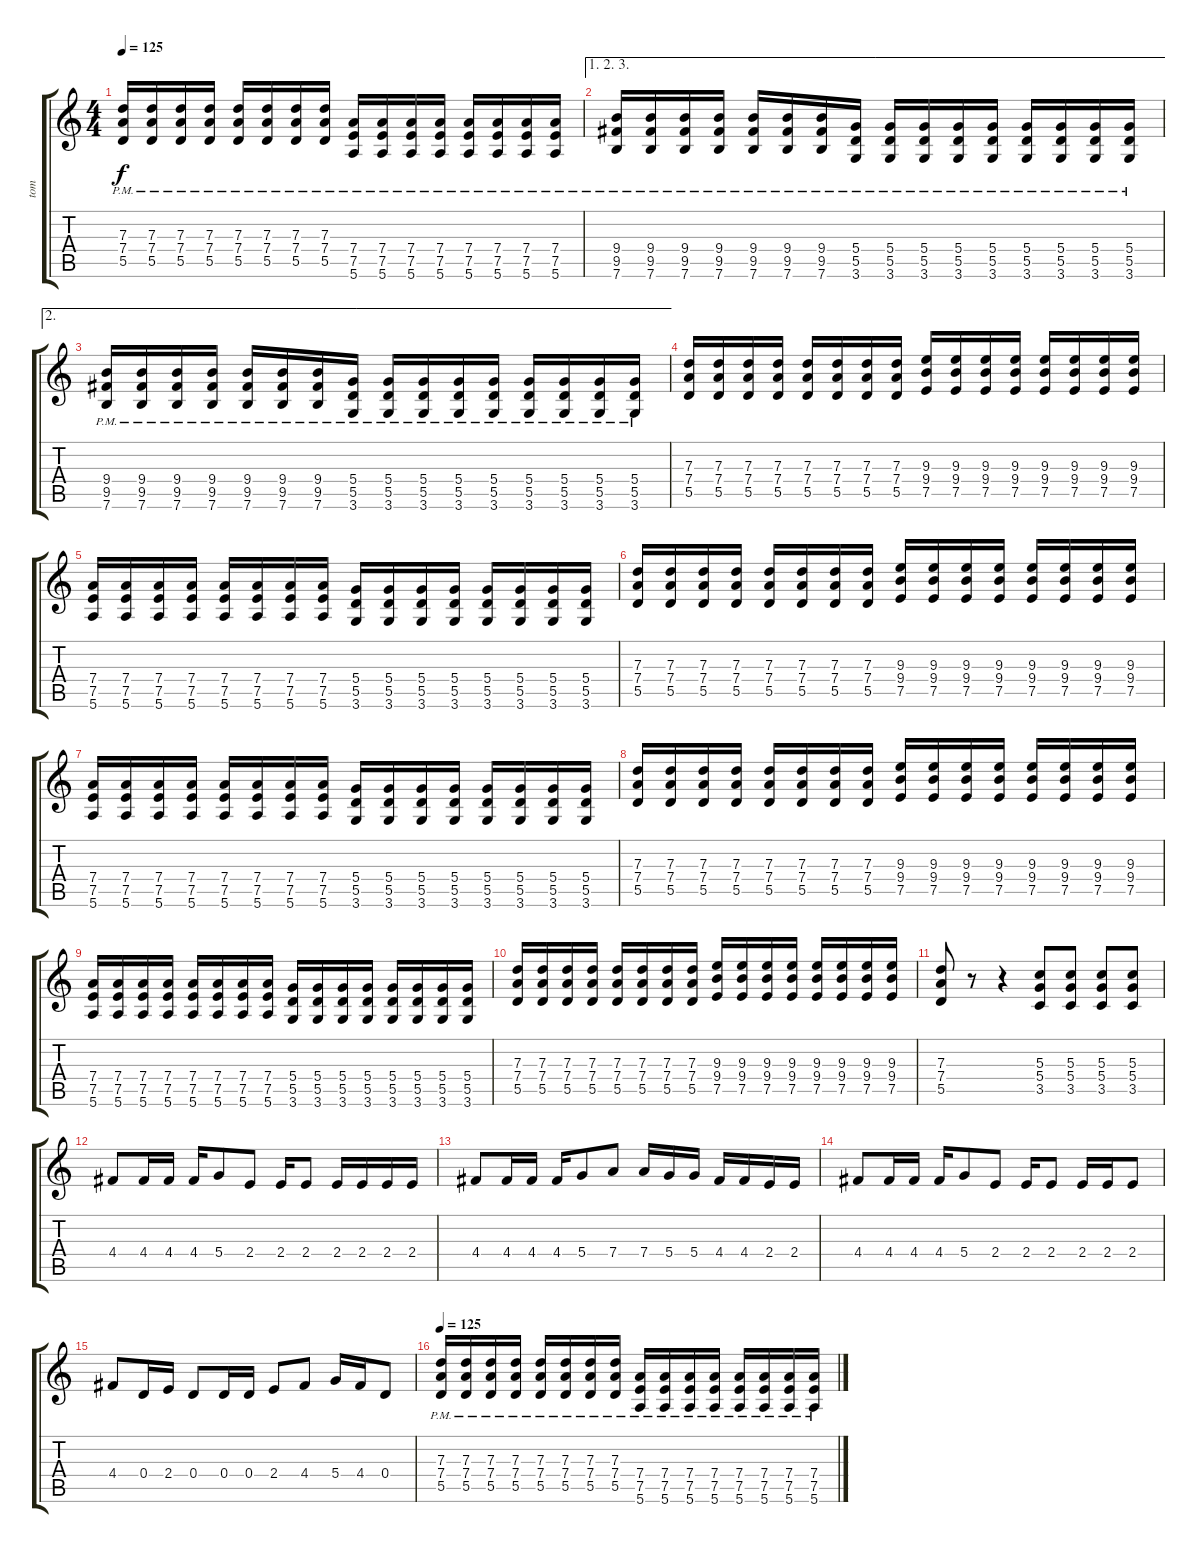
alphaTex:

\track ("tom" "tom") {instrument distortionguitar}
\staff {score tabs}
\tuning (E4 B3 G3 D3 A2 E2) {hide}
\ts (4 4)
\tempo 125
\clef g2
\ks c
(7.3{pm} 7.4{pm} 5.5{pm}).16{dy f} (7.3{pm} 7.4{pm} 5.5{pm}).16 (7.3{pm} 7.4{pm} 5.5{pm}).16 (7.3{pm} 7.4{pm} 5.5{pm}).16 (7.3{pm} 7.4{pm} 5.5{pm}).16 (7.3{pm} 7.4{pm} 5.5{pm}).16 (7.3{pm} 7.4{pm} 5.5{pm}).16 (7.3{pm} 7.4{pm} 5.5{pm}).16 (7.4{pm} 7.5{pm} 5.6{pm}).16 (7.4{pm} 7.5{pm} 5.6{pm}).16 (7.4{pm} 7.5{pm} 5.6{pm}).16 (7.4{pm} 7.5{pm} 5.6{pm}).16 (7.4{pm} 7.5{pm} 5.6{pm}).16 (7.4{pm} 7.5{pm} 5.6{pm}).16 (7.4{pm} 7.5{pm} 5.6{pm}).16 (7.4{pm} 7.5{pm} 5.6{pm}).16 |
\ae (1 2 3)
(9.4{pm} 9.5{pm} 7.6{pm}).16 (9.4{pm} 9.5{pm} 7.6{pm}).16 (9.4{pm} 9.5{pm} 7.6{pm}).16 (9.4{pm} 9.5{pm} 7.6{pm}).16 (9.4{pm} 9.5{pm} 7.6{pm}).16 (9.4{pm} 9.5{pm} 7.6{pm}).16 (9.4{pm} 9.5{pm} 7.6{pm}).16 (5.4{pm} 5.5{pm} 3.6{pm}).16 (5.4{pm} 5.5{pm} 3.6{pm}).16 (5.4{pm} 5.5{pm} 3.6{pm}).16 (5.4{pm} 5.5{pm} 3.6{pm}).16 (5.4{pm} 5.5{pm} 3.6{pm}).16 (5.4{pm} 5.5{pm} 3.6{pm}).16 (5.4{pm} 5.5{pm} 3.6{pm}).16 (5.4{pm} 5.5{pm} 3.6{pm}).16 (5.4{pm} 5.5{pm} 3.6{pm}).16 |
\ae 2
(9.4{pm} 9.5{pm} 7.6{pm}).16 (9.4{pm} 9.5{pm} 7.6{pm}).16 (9.4{pm} 9.5{pm} 7.6{pm}).16 (9.4{pm} 9.5{pm} 7.6{pm}).16 (9.4{pm} 9.5{pm} 7.6{pm}).16 (9.4{pm} 9.5{pm} 7.6{pm}).16 (9.4{pm} 9.5{pm} 7.6{pm}).16 (5.4{pm} 5.5{pm} 3.6{pm}).16 (5.4{pm} 5.5{pm} 3.6{pm}).16 (5.4{pm} 5.5{pm} 3.6{pm}).16 (5.4{pm} 5.5{pm} 3.6{pm}).16 (5.4{pm} 5.5{pm} 3.6{pm}).16 (5.4{pm} 5.5{pm} 3.6{pm}).16 (5.4{pm} 5.5{pm} 3.6{pm}).16 (5.4{pm} 5.5{pm} 3.6{pm}).16 (5.4{pm} 5.5{pm} 3.6{pm}).16 |
(7.3 7.4 5.5).16 (7.3 7.4 5.5).16 (7.3 7.4 5.5).16 (7.3 7.4 5.5).16 (7.3 7.4 5.5).16 (7.3 7.4 5.5).16 (7.3 7.4 5.5).16 (7.3 7.4 5.5).16 (9.3 9.4 7.5).16 (9.3 9.4 7.5).16 (9.3 9.4 7.5).16 (9.3 9.4 7.5).16 (9.3 9.4 7.5).16 (9.3 9.4 7.5).16 (9.3 9.4 7.5).16 (9.3 9.4 7.5).16 |
(7.4 7.5 5.6).16 (7.4 7.5 5.6).16 (7.4 7.5 5.6).16 (7.4 7.5 5.6).16 (7.4 7.5 5.6).16 (7.4 7.5 5.6).16 (7.4 7.5 5.6).16 (7.4 7.5 5.6).16 (5.4 5.5 3.6).16 (5.4 5.5 3.6).16 (5.4 5.5 3.6).16 (5.4 5.5 3.6).16 (5.4 5.5 3.6).16 (5.4 5.5 3.6).16 (5.4 5.5 3.6).16 (5.4 5.5 3.6).16 |
(7.3 7.4 5.5).16 (7.3 7.4 5.5).16 (7.3 7.4 5.5).16 (7.3 7.4 5.5).16 (7.3 7.4 5.5).16 (7.3 7.4 5.5).16 (7.3 7.4 5.5).16 (7.3 7.4 5.5).16 (9.3 9.4 7.5).16 (9.3 9.4 7.5).16 (9.3 9.4 7.5).16 (9.3 9.4 7.5).16 (9.3 9.4 7.5).16 (9.3 9.4 7.5).16 (9.3 9.4 7.5).16 (9.3 9.4 7.5).16 |
(7.4 7.5 5.6).16 (7.4 7.5 5.6).16 (7.4 7.5 5.6).16 (7.4 7.5 5.6).16 (7.4 7.5 5.6).16 (7.4 7.5 5.6).16 (7.4 7.5 5.6).16 (7.4 7.5 5.6).16 (5.4 5.5 3.6).16 (5.4 5.5 3.6).16 (5.4 5.5 3.6).16 (5.4 5.5 3.6).16 (5.4 5.5 3.6).16 (5.4 5.5 3.6).16 (5.4 5.5 3.6).16 (5.4 5.5 3.6).16 |
(7.3 7.4 5.5).16 (7.3 7.4 5.5).16 (7.3 7.4 5.5).16 (7.3 7.4 5.5).16 (7.3 7.4 5.5).16 (7.3 7.4 5.5).16 (7.3 7.4 5.5).16 (7.3 7.4 5.5).16 (9.3 9.4 7.5).16 (9.3 9.4 7.5).16 (9.3 9.4 7.5).16 (9.3 9.4 7.5).16 (9.3 9.4 7.5).16 (9.3 9.4 7.5).16 (9.3 9.4 7.5).16 (9.3 9.4 7.5).16 |
(7.4 7.5 5.6).16 (7.4 7.5 5.6).16 (7.4 7.5 5.6).16 (7.4 7.5 5.6).16 (7.4 7.5 5.6).16 (7.4 7.5 5.6).16 (7.4 7.5 5.6).16 (7.4 7.5 5.6).16 (5.4 5.5 3.6).16 (5.4 5.5 3.6).16 (5.4 5.5 3.6).16 (5.4 5.5 3.6).16 (5.4 5.5 3.6).16 (5.4 5.5 3.6).16 (5.4 5.5 3.6).16 (5.4 5.5 3.6).16 |
(7.3 7.4 5.5).16 (7.3 7.4 5.5).16 (7.3 7.4 5.5).16 (7.3 7.4 5.5).16 (7.3 7.4 5.5).16 (7.3 7.4 5.5).16 (7.3 7.4 5.5).16 (7.3 7.4 5.5).16 (9.3 9.4 7.5).16 (9.3 9.4 7.5).16 (9.3 9.4 7.5).16 (9.3 9.4 7.5).16 (9.3 9.4 7.5).16 (9.3 9.4 7.5).16 (9.3 9.4 7.5).16 (9.3 9.4 7.5).16 |
(7.3 7.4 5.5).8 r.8 r.4 (5.3 5.4 3.5).8 (5.3 5.4 3.5).8 (5.3 5.4 3.5).8 (5.3 5.4 3.5).8 |
4.4.8 4.4.16 4.4.16 4.4.16 5.4.8 2.4.8 2.4.16 2.4.8 2.4.16 2.4.16 2.4.16 2.4.16 |
4.4.8 4.4.16 4.4.16 4.4.16 5.4.8 7.4.8 7.4.16 5.4.16 5.4.16 4.4.16 4.4.16 2.4.16 2.4.16 |
4.4.8 4.4.16 4.4.16 4.4.16 5.4.8 2.4.8 2.4.16 2.4.8 2.4.16 2.4.16 2.4.8 |
4.4.8 0.4.16 2.4.16 0.4.8 0.4.16 0.4.16 2.4.8 4.4.8 5.4.16 4.4.16 0.4.8 |
\tempo 125
(7.3{pm} 7.4{pm} 5.5{pm}).16{volume 16} (7.3{pm} 7.4{pm} 5.5{pm}).16 (7.3{pm} 7.4{pm} 5.5{pm}).16 (7.3{pm} 7.4{pm} 5.5{pm}).16 (7.3{pm} 7.4{pm} 5.5{pm}).16 (7.3{pm} 7.4{pm} 5.5{pm}).16 (7.3{pm} 7.4{pm} 5.5{pm}).16 (7.3{pm} 7.4{pm} 5.5{pm}).16 (7.4{pm} 7.5{pm} 5.6{pm}).16 (7.4{pm} 7.5{pm} 5.6{pm}).16 (7.4{pm} 7.5{pm} 5.6{pm}).16 (7.4{pm} 7.5{pm} 5.6{pm}).16 (7.4{pm} 7.5{pm} 5.6{pm}).16 (7.4{pm} 7.5{pm} 5.6{pm}).16 (7.4{pm} 7.5{pm} 5.6{pm}).16 (7.4{pm} 7.5{pm} 5.6{pm}).16
